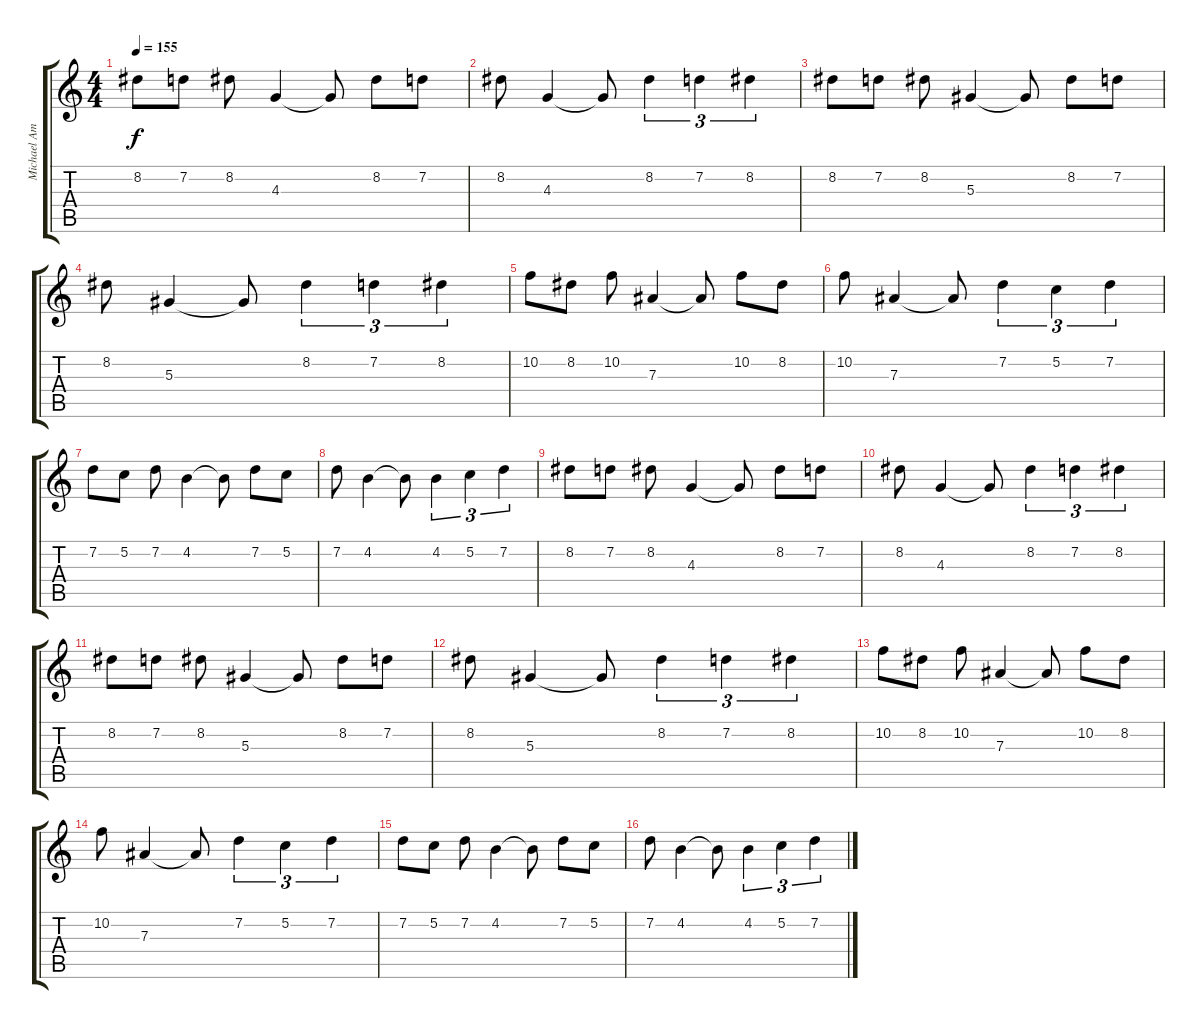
\track ("Michael Amott" "Michael Am") {instrument distortionguitar}
\staff {score tabs}
\tuning (C4 G3 Eb3 Bb2 F2 C2) {hide}
\ts (4 4)
\tempo 155
\clef g2
\ks c
8.2.8{dy f} 7.2.8 8.2.8 4.3.4 4.3{t}.8 8.2.8 7.2.8 |
8.2.8 4.3.4 4.3{t}.8 8.2.4{tu (3 2)} 7.2.4{tu (3 2)} 8.2.4{tu (3 2)} |
8.2.8 7.2.8 8.2.8 5.3.4 5.3{t}.8 8.2.8 7.2.8 |
8.2.8 5.3.4 5.3{t}.8 8.2.4{tu (3 2)} 7.2.4{tu (3 2)} 8.2.4{tu (3 2)} |
10.2.8 8.2.8 10.2.8 7.3.4 7.3{t}.8 10.2.8 8.2.8 |
10.2.8 7.3.4 7.3{t}.8 7.2.4{tu (3 2)} 5.2.4{tu (3 2)} 7.2.4{tu (3 2)} |
7.2.8 5.2.8 7.2.8 4.2.4 4.2{t}.8 7.2.8 5.2.8 |
7.2.8 4.2.4 4.2{t}.8 4.2.4{tu (3 2)} 5.2.4{tu (3 2)} 7.2.4{tu (3 2)} |
8.2.8 7.2.8 8.2.8 4.3.4 4.3{t}.8 8.2.8 7.2.8 |
8.2.8 4.3.4 4.3{t}.8 8.2.4{tu (3 2)} 7.2.4{tu (3 2)} 8.2.4{tu (3 2)} |
8.2.8 7.2.8 8.2.8 5.3.4 5.3{t}.8 8.2.8 7.2.8 |
8.2.8 5.3.4 5.3{t}.8 8.2.4{tu (3 2)} 7.2.4{tu (3 2)} 8.2.4{tu (3 2)} |
10.2.8 8.2.8 10.2.8 7.3.4 7.3{t}.8 10.2.8 8.2.8 |
10.2.8 7.3.4 7.3{t}.8 7.2.4{tu (3 2)} 5.2.4{tu (3 2)} 7.2.4{tu (3 2)} |
7.2.8 5.2.8 7.2.8 4.2.4 4.2{t}.8 7.2.8 5.2.8 |
7.2.8 4.2.4 4.2{t}.8 4.2.4{tu (3 2)} 5.2.4{tu (3 2)} 7.2.4{tu (3 2)}
